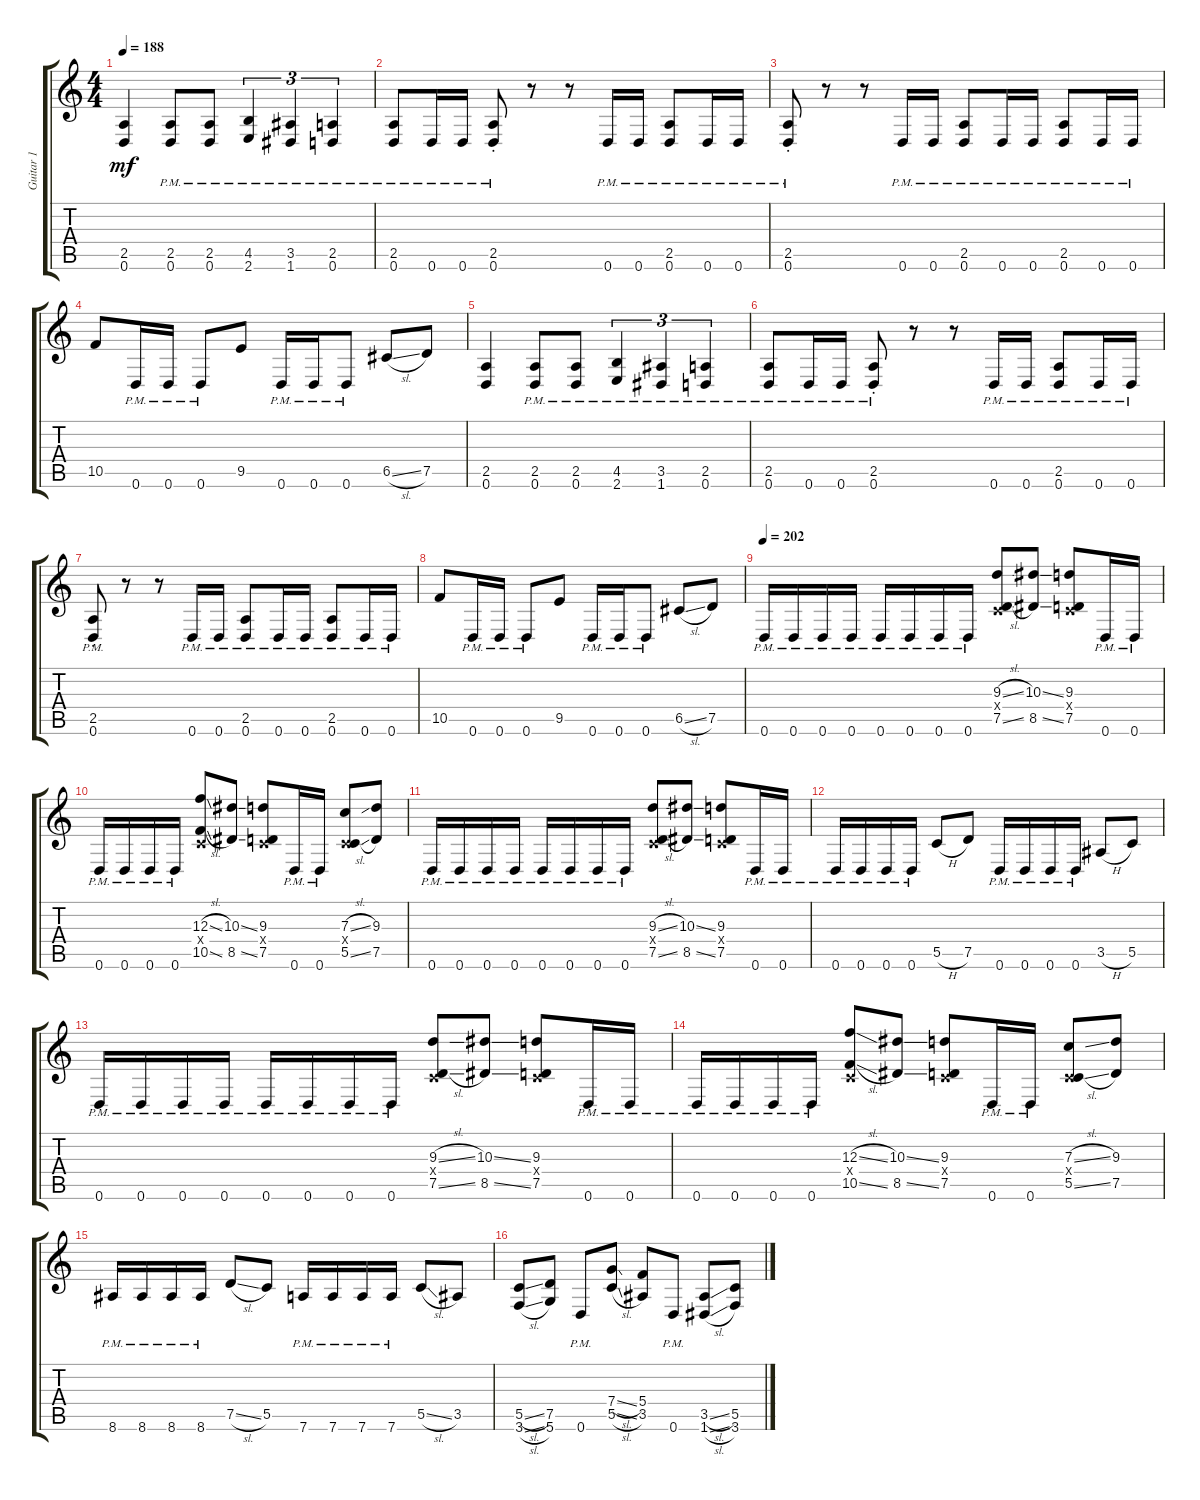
\track ("Guitar 1" "Guitar 1") {instrument distortionguitar}
\staff {score tabs}
\tuning (D4 A3 F3 C3 G2 D2) {hide}
\ts (4 4)
\tempo 188
\clef g2
\ks c
(2.5 0.6).4{dy mf} (2.5{pm} 0.6{pm}).8 (2.5{pm} 0.6{pm}).8 (4.5{pm} 2.6{pm}).4{tu (3 2)} (3.5{pm} 1.6{pm}).4{tu (3 2)} (2.5{pm} 0.6{pm}).4{tu (3 2)} |
(2.5{pm} 0.6{pm}).8 0.6{pm}.16 0.6{pm}.16 (2.5{pm st} 0.6{pm st}).8 r.8 r.8 0.6{pm}.16 0.6{pm}.16 (2.5{pm} 0.6{pm}).8 0.6{pm}.16 0.6{pm}.16 |
(2.5{pm st} 0.6{pm st}).8 r.8 r.8 0.6{pm}.16 0.6{pm}.16 (2.5{pm} 0.6{pm}).8 0.6{pm}.16 0.6{pm}.16 (2.5{pm} 0.6{pm}).8 0.6{pm}.16 0.6{pm}.16 |
10.5.8 0.6{pm}.16 0.6{pm}.16 0.6{pm}.8 9.5.8 0.6{pm}.16 0.6{pm}.16 0.6{pm}.8 6.5{sl}.8 7.5.8 |
(2.5 0.6).4 (2.5{pm} 0.6{pm}).8 (2.5{pm} 0.6{pm}).8 (4.5{pm} 2.6{pm}).4{tu (3 2)} (3.5{pm} 1.6{pm}).4{tu (3 2)} (2.5{pm} 0.6{pm}).4{tu (3 2)} |
(2.5{pm} 0.6{pm}).8 0.6{pm}.16 0.6{pm}.16 (2.5{pm st} 0.6{pm st}).8 r.8 r.8 0.6{pm}.16 0.6{pm}.16 (2.5{pm} 0.6{pm}).8 0.6{pm}.16 0.6{pm}.16 |
(2.5{pm st} 0.6{pm st}).8 r.8 r.8 0.6{pm}.16 0.6{pm}.16 (2.5{pm} 0.6{pm}).8 0.6{pm}.16 0.6{pm}.16 (2.5{pm} 0.6{pm}).8 0.6{pm}.16 0.6{pm}.16 |
10.5.8 0.6{pm}.16 0.6{pm}.16 0.6{pm}.8 9.5.8 0.6{pm}.16 0.6{pm}.16 0.6{pm}.8 6.5{sl}.8 7.5.8 |
\tempo 202
0.6{pm}.16 0.6{pm}.16 0.6{pm}.16 0.6{pm}.16 0.6{pm}.16 0.6{pm}.16 0.6{pm}.16 0.6{pm}.16 (9.3{sl} 0.4{x} 7.5{sl}).8 (10.3{ss} 8.5{ss}).8 (9.3 0.4{x} 7.5).8 0.6{pm}.16 0.6{pm}.16 |
0.6{pm}.16 0.6{pm}.16 0.6{pm}.16 0.6{pm}.16 (12.3{sl} 0.4{x} 10.5{sl}).8 (10.3{ss} 8.5{ss}).8 (9.3 0.4{x} 7.5).8 0.6{pm}.16 0.6{pm}.16 (7.3{sl} 0.4{x} 5.5{sl}).8 (9.3 7.5).8 |
0.6{pm}.16 0.6{pm}.16 0.6{pm}.16 0.6{pm}.16 0.6{pm}.16 0.6{pm}.16 0.6{pm}.16 0.6{pm}.16 (9.3{sl} 0.4{x} 7.5{sl}).8 (10.3{ss} 8.5{ss}).8 (9.3 0.4{x} 7.5).8 0.6{pm}.16 0.6{pm}.16 |
0.6{pm}.16 0.6{pm}.16 0.6{pm}.16 0.6{pm}.16 5.5{h}.8 7.5.8 0.6{pm}.16 0.6{pm}.16 0.6{pm}.16 0.6{pm}.16 3.5{h}.8 5.5.8 |
0.6{pm}.16 0.6{pm}.16 0.6{pm}.16 0.6{pm}.16 0.6{pm}.16 0.6{pm}.16 0.6{pm}.16 0.6{pm}.16 (9.3{sl} 0.4{x} 7.5{sl}).8 (10.3{ss} 8.5{ss}).8 (9.3 0.4{x} 7.5).8 0.6{pm}.16 0.6{pm}.16 |
0.6{pm}.16 0.6{pm}.16 0.6{pm}.16 0.6{pm}.16 (12.3{sl} 0.4{x} 10.5{sl}).8 (10.3{ss} 8.5{ss}).8 (9.3 0.4{x} 7.5).8 0.6{pm}.16 0.6{pm}.16 (7.3{sl} 0.4{x} 5.5{sl}).8 (9.3 7.5).8 |
8.6{pm}.16 8.6{pm}.16 8.6{pm}.16 8.6{pm}.16 7.5{sl}.8 5.5.8 7.6{pm}.16 7.6{pm}.16 7.6{pm}.16 7.6{pm}.16 5.5{sl}.8 3.5.8 |
(5.5{sl} 3.6{sl}).8 (7.5 5.6).8 0.6{pm}.8 (7.4{sl} 5.5{sl}).8 (5.4 3.5).8 0.6{pm}.8 (3.5{sl} 1.6{sl}).8 (5.5 3.6).8
